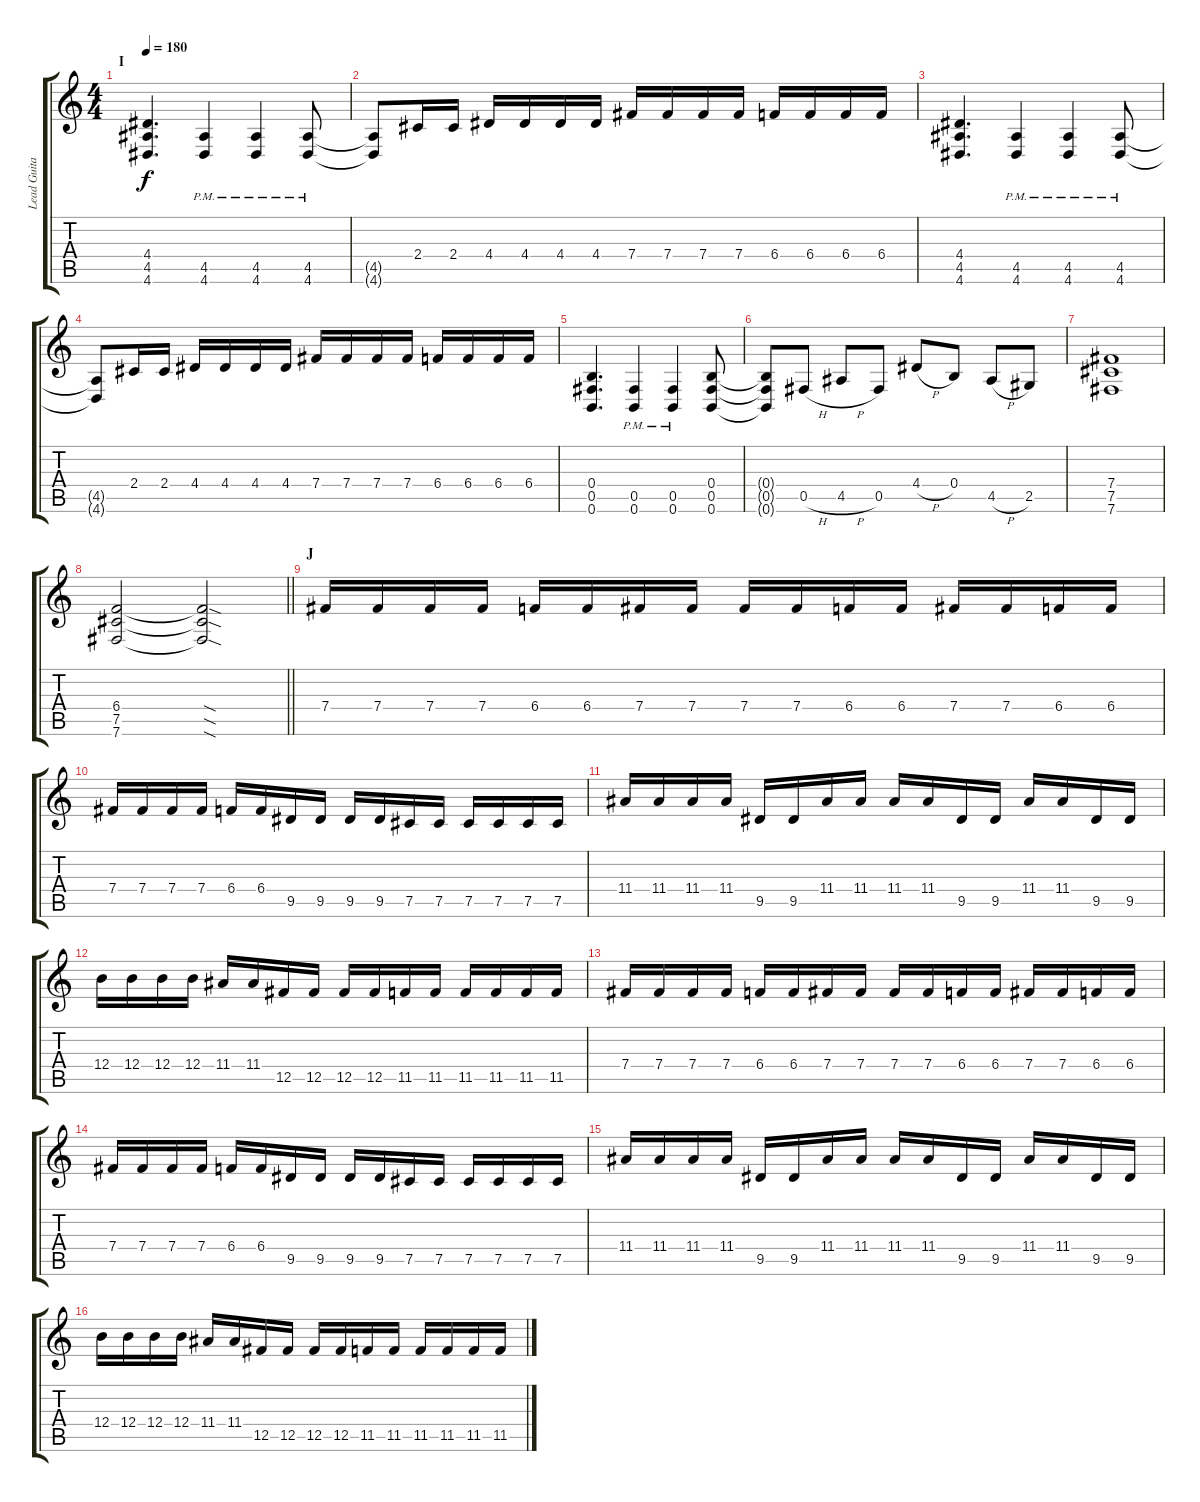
\track ("Lead Guitar: Michael Bujaki" "Lead Guita") {instrument overdrivenguitar}
\staff {score tabs}
\tuning (Db4 Ab3 E3 B2 Gb2 B1) {hide}
\ts (4 4)
\section ("" "I")
\tempo 180
\clef g2
\ks c
(4.4 4.5 4.6).4{d dy f} (4.5{pm} 4.6{pm}).4 (4.5{pm} 4.6{pm}).4 (4.5{pm} 4.6{pm}).8 |
(4.5{t} 4.6{t}).8 2.4.16 2.4.16 4.4.16 4.4.16 4.4.16 4.4.16 7.4.16 7.4.16 7.4.16 7.4.16 6.4.16 6.4.16 6.4.16 6.4.16 |
(4.4 4.5 4.6).4{d} (4.5{pm} 4.6{pm}).4 (4.5{pm} 4.6{pm}).4 (4.5{pm} 4.6{pm}).8 |
(4.5{t} 4.6{t}).8 2.4.16 2.4.16 4.4.16 4.4.16 4.4.16 4.4.16 7.4.16 7.4.16 7.4.16 7.4.16 6.4.16 6.4.16 6.4.16 6.4.16 |
(0.4 0.5 0.6).4{d} (0.5{pm} 0.6{pm}).4 (0.5{pm} 0.6{pm}).4 (0.4 0.5 0.6).8 |
(0.4{t} 0.5{t} 0.6{t}).8 0.5{h}.8 4.5{h}.8 0.5.8 4.4{h}.8 0.4.8 4.5{h}.8 2.5.8 |
(7.4 7.5 7.6).1 |
\barLineRight lightlight
(6.4 7.5 7.6).2 (6.4{sod t} 7.5{sod t} 7.6{sod t}).2 |
\section ("" "J")
7.4.16 7.4.16 7.4.16 7.4.16 6.4.16 6.4.16 7.4.16 7.4.16 7.4.16 7.4.16 6.4.16 6.4.16 7.4.16 7.4.16 6.4.16 6.4.16 |
7.4.16 7.4.16 7.4.16 7.4.16 6.4.16 6.4.16 9.5.16 9.5.16 9.5.16 9.5.16 7.5.16 7.5.16 7.5.16 7.5.16 7.5.16 7.5.16 |
11.4.16 11.4.16 11.4.16 11.4.16 9.5.16 9.5.16 11.4.16 11.4.16 11.4.16 11.4.16 9.5.16 9.5.16 11.4.16 11.4.16 9.5.16 9.5.16 |
12.4.16 12.4.16 12.4.16 12.4.16 11.4.16 11.4.16 12.5.16 12.5.16 12.5.16 12.5.16 11.5.16 11.5.16 11.5.16 11.5.16 11.5.16 11.5.16 |
7.4.16 7.4.16 7.4.16 7.4.16 6.4.16 6.4.16 7.4.16 7.4.16 7.4.16 7.4.16 6.4.16 6.4.16 7.4.16 7.4.16 6.4.16 6.4.16 |
7.4.16 7.4.16 7.4.16 7.4.16 6.4.16 6.4.16 9.5.16 9.5.16 9.5.16 9.5.16 7.5.16 7.5.16 7.5.16 7.5.16 7.5.16 7.5.16 |
11.4.16 11.4.16 11.4.16 11.4.16 9.5.16 9.5.16 11.4.16 11.4.16 11.4.16 11.4.16 9.5.16 9.5.16 11.4.16 11.4.16 9.5.16 9.5.16 |
12.4.16 12.4.16 12.4.16 12.4.16 11.4.16 11.4.16 12.5.16 12.5.16 12.5.16 12.5.16 11.5.16 11.5.16 11.5.16 11.5.16 11.5.16 11.5.16
